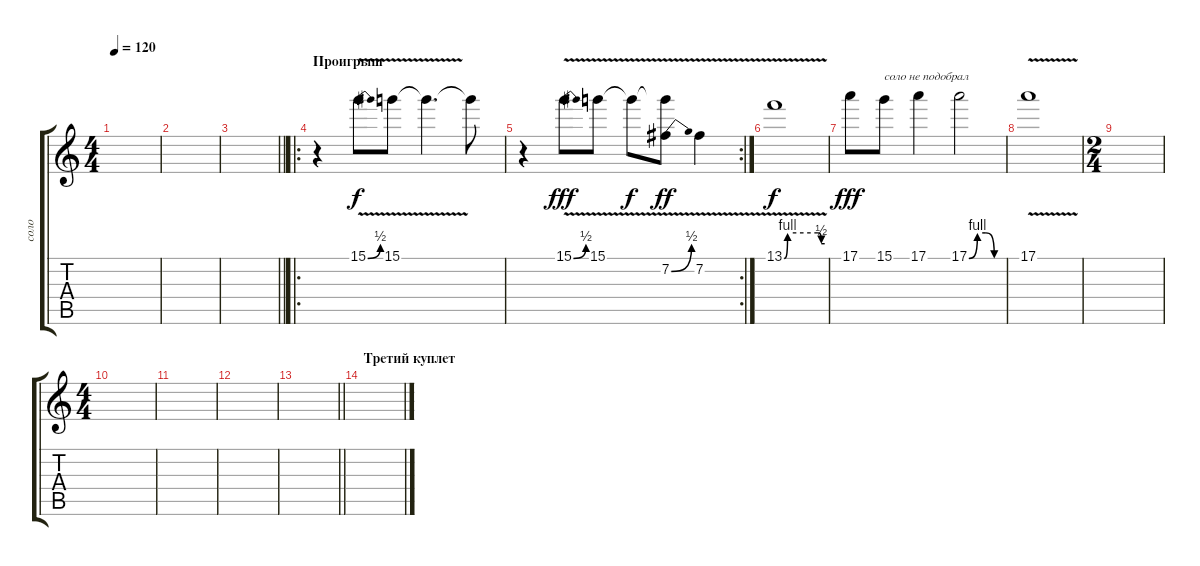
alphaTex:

\track ("соло" "соло") {instrument overdrivenguitar}
\staff {score tabs}
\tuning (E4 B3 G3 D3 A2 E2) {hide}
\ts (4 4)
\tempo 120
\clef g2
\ks c
|
|
\barLineRight lightlight
|
\ro
\section ("" "Проигрыш")
r.4 15.1{be (bend 0 0 60 2) v}.8 15.1{v}.8 15.1{t}.4{d dy f} 15.1{t}.8 |
\rc 2
r.4 15.1{be (bend 0 0 60 2) v}.8{dy fff} 15.1{v}.8 15.1{t}.8{dy f} (15.1{t} 7.2{be (bend 0 0 60 2) v}).8{dy ff} 7.2{v}.4 |
13.1{be (custom 0 0 5 4 50 4 55 2 60 2) v}.1{dy f volume 16} |
17.1.8{dy fff} 15.1.8{txt "соло не подобрал"} 17.1.4 17.1{be (custom 0 0 15 4 30 4 45 0 60 0)}.2 |
17.1{v}.1 |
\ts (2 4)
|
\ts (4 4)
|
|
|
\barLineRight lightlight
|
\section ("" "Третий куплет")
